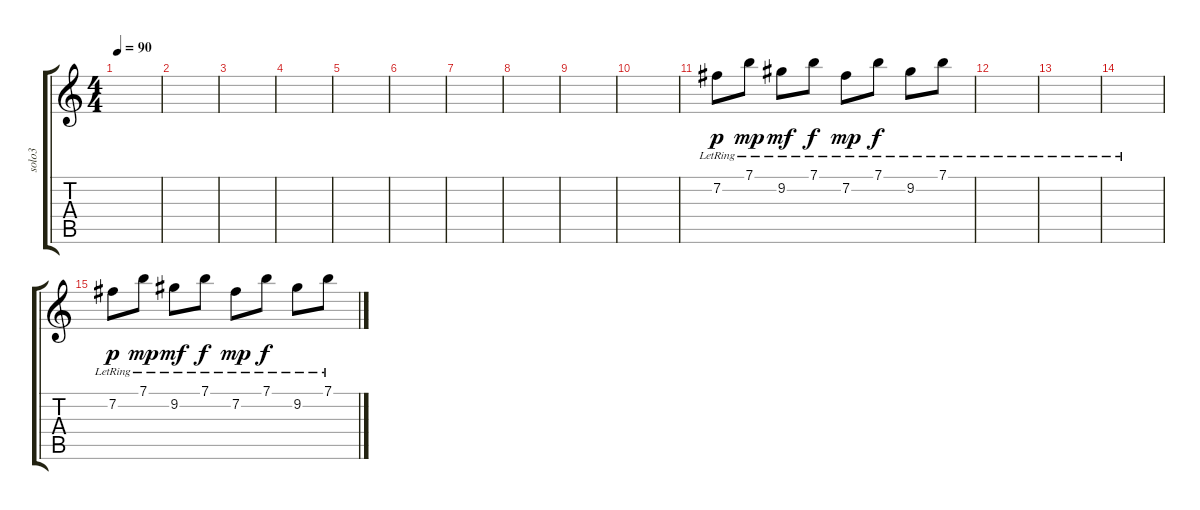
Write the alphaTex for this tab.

\track ("solo3" "solo3") {instrument electricguitarclean}
\staff {score tabs}
\tuning (E4 B3 G3 D3 A2 E2) {hide}
\ts (4 4)
\tempo 90
\clef g2
\ks c
|
|
|
|
|
|
|
|
|
|
7.2{lr}.8{dy p} 7.1{lr}.8{dy mp} 9.2{lr}.8{dy mf} 7.1{lr}.8{dy f} 7.2{lr}.8{dy mp} 7.1{lr}.8{dy f} 9.2{lr}.8 7.1{lr}.8 |
|
|
|
7.2{lr}.8{dy p} 7.1{lr}.8{dy mp} 9.2{lr}.8{dy mf} 7.1{lr}.8{dy f} 7.2{lr}.8{dy mp} 7.1{lr}.8{dy f} 9.2{lr}.8 7.1{lr}.8
